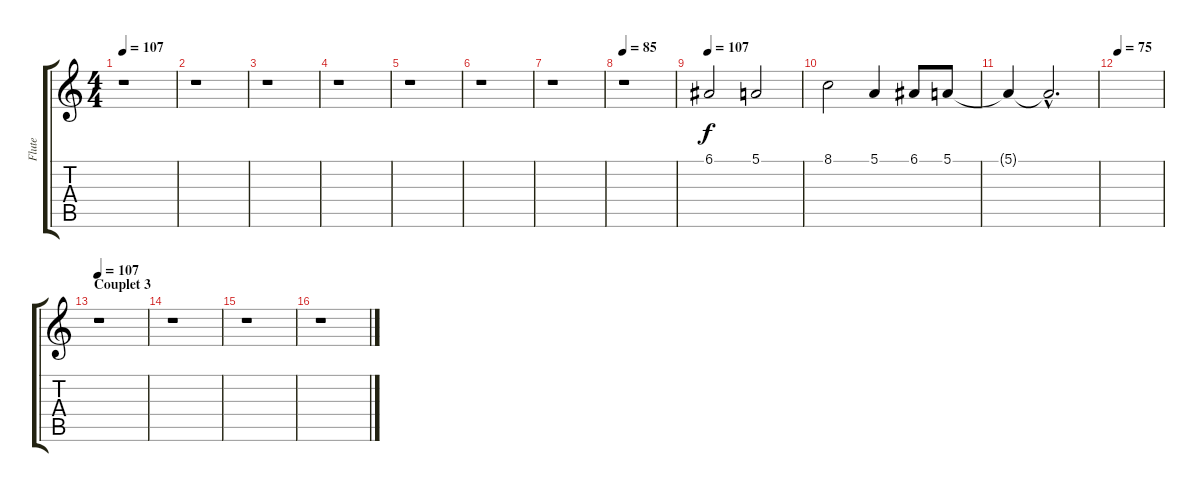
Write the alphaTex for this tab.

\track ("Flute" "Flute") {instrument flute}
\staff {score tabs}
\tuning (E4 B3 G3 D3 A2 E2) {hide}
\ts (4 4)
\tempo 107
\clef g2
\ks c
r.1{dy f} |
r.1 |
r.1 |
r.1 |
r.1 |
r.1 |
r.1 |
\tempo 85
r.1 |
\tempo 107
6.1.2 5.1.2 |
8.1.2 5.1.4 6.1.8 5.1.8 |
5.1{t}.4 5.1{hac t}.2{d} |
\tempo 75
|
\section ("" "Couplet 3")
\tempo 107
r.1 |
r.1 |
r.1 |
r.1
